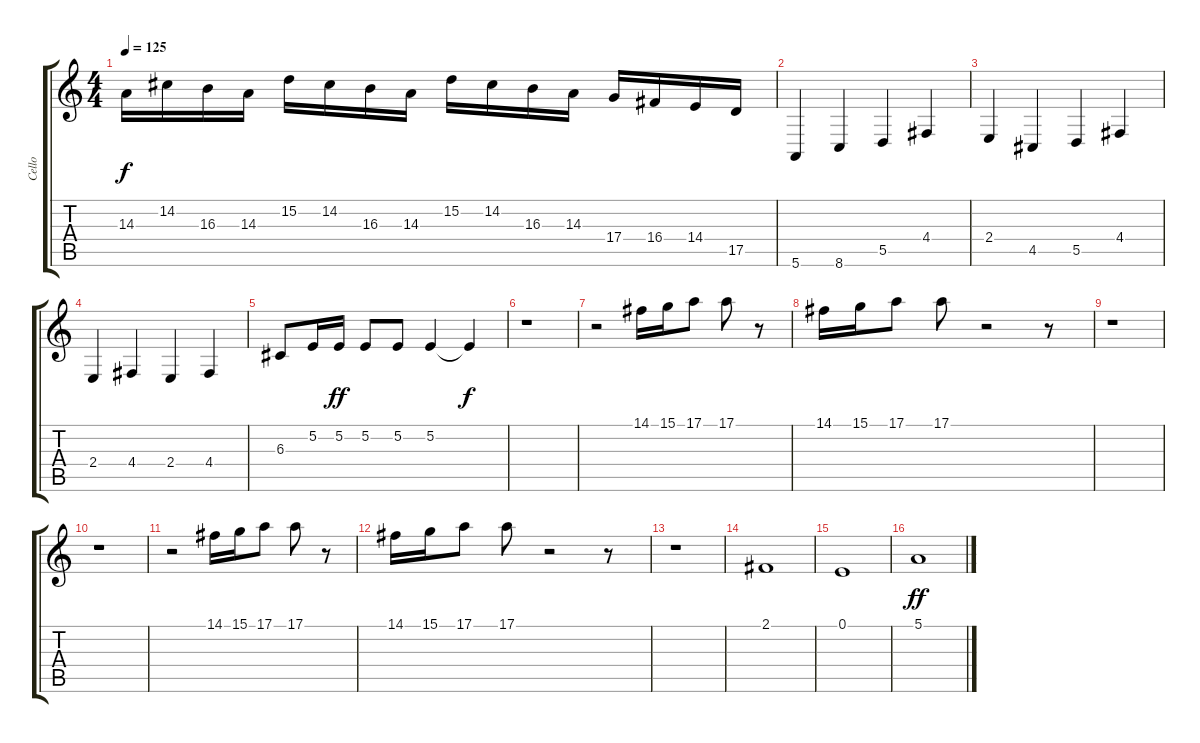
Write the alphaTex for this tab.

\track ("Cello" "Cello") {instrument cello}
\staff {score tabs}
\tuning (E4 B3 G3 D3 A2 E2) {hide}
\ts (4 4)
\tempo 125
\clef g2
\ks c
14.3.16{dy f} 14.2.16 16.3.16 14.3.16 15.2.16 14.2.16 16.3.16 14.3.16 15.2.16 14.2.16 16.3.16 14.3.16 17.4.16 16.4.16 14.4.16 17.5.16 |
5.6.4 8.6.4 5.5.4 4.4.4 |
2.4.4 4.5.4 5.5.4 4.4.4 |
2.4.4 4.4.4 2.4.4 4.4.4 |
6.3.8 5.2.16 5.2.16{dy ff} 5.2.8 5.2.8 5.2.4 5.2{t}.4{dy f} |
r.1 |
r.2 14.1.16 15.1.16 17.1.8 17.1.8 r.8 |
14.1.16 15.1.16 17.1.8 17.1.8 r.2 r.8 |
r.1 |
r.1 |
r.2 14.1.16 15.1.16 17.1.8 17.1.8 r.8 |
14.1.16 15.1.16 17.1.8 17.1.8 r.2 r.8 |
r.1 |
2.1.1 |
0.1.1 |
5.1.1{dy ff}
